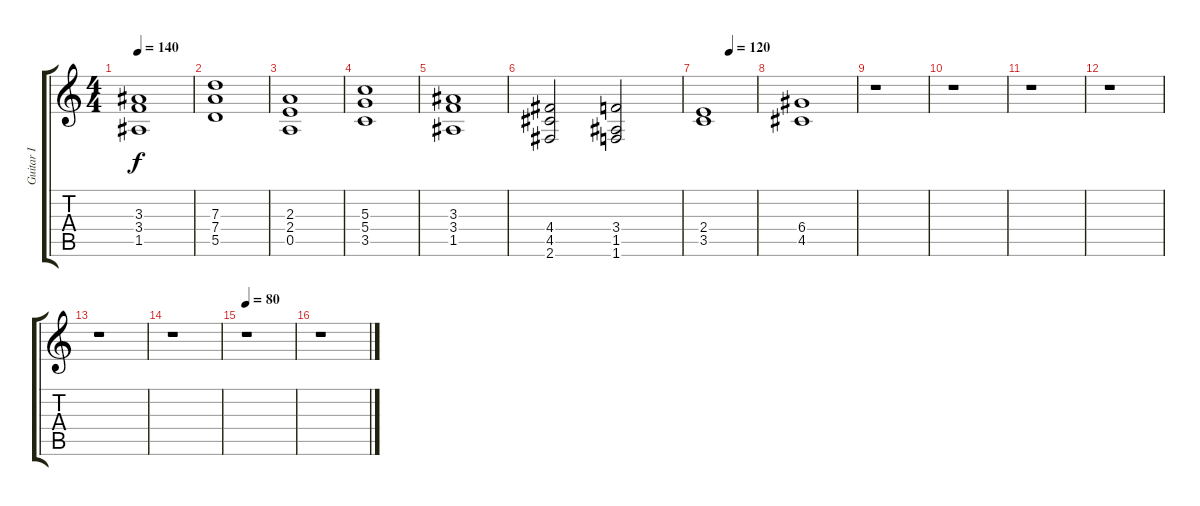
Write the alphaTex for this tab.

\track ("Guitar I" "Guitar I") {instrument distortionguitar}
\staff {score tabs}
\tuning (E4 B3 G3 D3 A2 E2) {hide}
\ts (4 4)
\tempo 140
\clef g2
\ks c
(3.3 3.4 1.5).1{dy f volume 6} |
(7.3 7.4 5.5).1 |
(2.3 2.4 0.5).1{volume 4} |
(5.3 5.4 3.5).1 |
(3.3 3.4 1.5).1{volume 2} |
(4.4 4.5 2.6).2 (3.4 1.5 1.6).2 |
\tempo (120 0.5)
(2.4 3.5).1{volume 0} |
(6.4 4.5).1 |
r.1 |
r.1 |
r.1 |
r.1 |
r.1 |
r.1 |
\tempo 80
r.1 |
r.1
